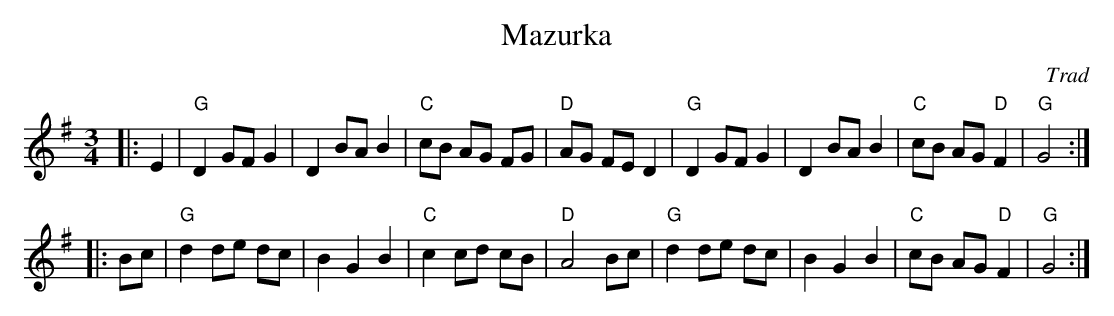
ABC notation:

X:1
T:Mazurka
C:Trad
E:11
L:1/8
M:3/4
K:G
|:E2|"G"D2 GF G2|D2 BA B2|"C"cB AG FG|"D"AG FE D2|\
"G"D2 GF G2|D2 BA B2|"C"cB AG "D"F2|"G"G4:|*
|:Bc|"G"d2 de dc|B2 G2 B2|"C"c2 cd cB|"D"A4 Bc|\
"G"d2 de dc|B2 G2 B2|"C"cB AG "D"F2|"G"G4:|**
